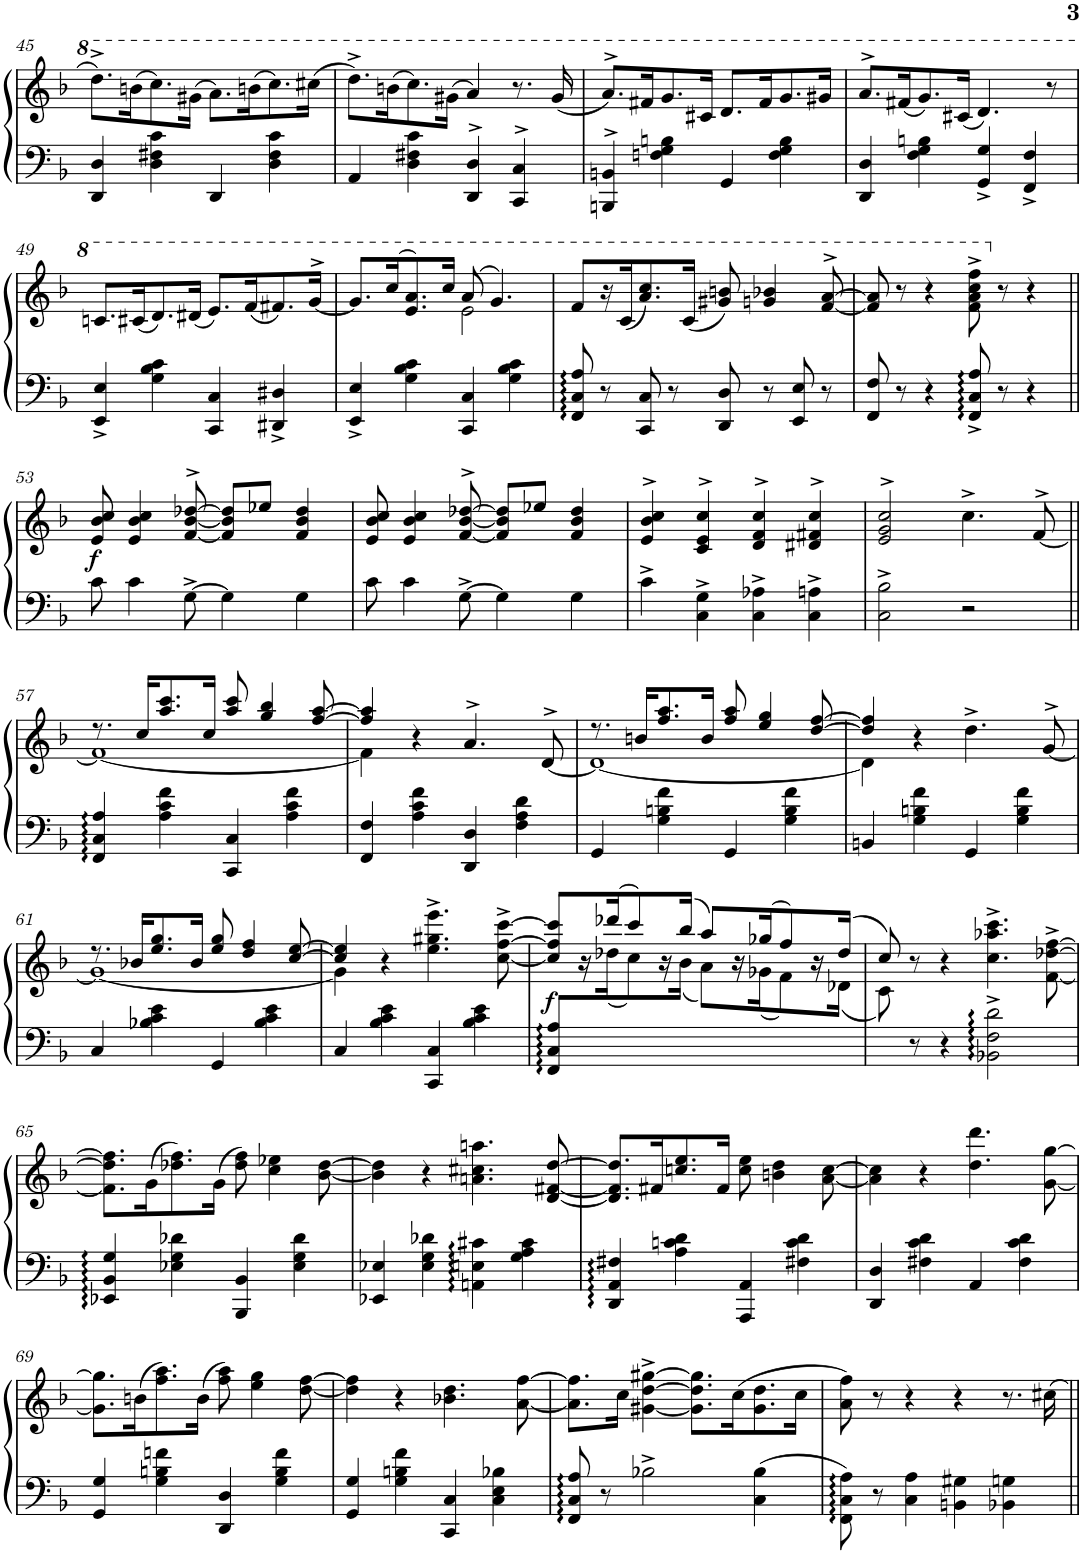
**kern	**kern	**dynam
*part1	*part1	*part1
*staff2	*staff1	*staff1/2
*I"Piano	*	*
*I'Pno.	*	*
!!LO:PB:g=z
*clefF4	*clefG2	*
*k[b-]	*k[b-]	*
*M4/4	*M4/4	*
*met(c)	*met(c)	*
=45	=45	=45
4DD/ 4D/	8.ddd^\L	.
.	(16bbn\K	.
4D\ 4F#X\ 4c\	8.ccc\)	.
.	(16gg#X\Jk	.
4DD/	8.aa\L)	.
.	(16bbn\K	.
4D\ 4F#\ 4c\	8.ccc\)	.
.	(16ccc#X\Jk	.
=46	=46	=46
4AA/	8.ddd^\L)	.
.	(16bbn\K	.
4D\ 4F#X\ 4c\	8.ccc\)	.
.	(16gg#X\Jk	.
4DD/^> 4D/^>	4aa/)	.
4CC/^> 4C/^>	8.r	.
.	(16gg#/	.
=47	=47	=47
4BBBn/^> 4BBn/^>	8.aa^>/L)	.
.	16ff#X/K	.
4Fn\ 4G\ 4Bn\	8.gg/	.
.	16cc#X/Jk	.
4GG/	8.dd/L	.
.	16ff#/K	.
4F\ 4G\ 4B\	8.gg/	.
.	16gg#X/Jk	.
=48	=48	=48
4DD/ 4D/	8.aa^>/L	.
.	(16ff#X/K	.
4F\ 4G\ 4Bn\	8.gg/)	.
.	(16cc#X/Jk	.
4GG/^ 4G/^	4.dd/)	.
4FF/^ 4F/^	.	.
.	8r	.
!!LO:LB:g=z
=49	=49	=49
4EE/^ 4E/^	8.ccn/L	.
.	(16cc#X/K	.
4G\ 4B-\ 4c\	8.dd/)	.
.	(16dd#X/Jk	.
4CC/ 4C/	8.ee/L)	.
.	(16ff/K	.
4DD#X/^ 4D#X/^	8.ff#X/)	.
.	[16gg^>/Jk	.
=50	=50	=50
*	*^	*
4EE/^ 4E/^	8.gg/L]	2ryy	.
.	(>16ccc/K	.	.
4G\ 4B-\ 4c\	8.ee/ 8.aa/)	.	.
.	16ccc/Jk	.	.
4CC/ 4C/	(8aa/	2ee\	.
.	4.gg/)	.	.
4G\ 4B-\ 4c\	.	.	.
*	*v	*v	*
=51	=51	=51
8FF/ 8C/ 8A/	8ff/L	.
8r	16r	.
.	(16cc/J	.
8CC/ 8C/	8.aa/ 8.ccc/)	.
8r	.	.
.	(16cc/Jk	.
8DD/ 8D/	8gg#X/ 8bbn/)	.
8r	4ggn/ 4bb-X/	.
8EE/ 8E/	.	.
8r	[8ff/^> [8aa/^>	.
=52	=52	=52
8FF/ 8F/	8ff/] 8aa/]	.
8r	8r	.
4r	4r	.
8FF/^ 8C/^ 8A/^	8ff\^> 8aa\^> 8ccc\^> 8fff\^>	.
8r	8r	.
4r	4r	.
!!LO:LB:g=z
=53||	=53||	=53||
!	!	!LO:DY:b
8c\	8e/ 8b-/ 8cc/	f
4c\	4e/ 4b-/ 4cc/	.
[8G^\	[8f/^> [8b-/^> [8dd-X/^>	.
4G\]	8f/] 8b-/] 8dd-/]L	.
.	8ee-X/J	.
4G\	4f/ 4b-/ 4dd-/	.
=54	=54	=54
8c\	8e/ 8b-/ 8cc/	.
4c\	4e/ 4b-/ 4cc/	.
[8G^\	[8f/^> [8b-/^> [8dd-X/^>	.
4G\]	8f/] 8b-/] 8dd-/]L	.
.	8ee-X/J	.
4G\	4f/ 4b-/ 4dd-/	.
=55	=55	=55
4c^\	4e/^> 4b-/^> 4cc/^>	.
4C\^ 4G\^	4c/^> 4e/^> 4cc/^>	.
4C\^ 4A-X\^	4d/^> 4f/^> 4cc/^>	.
4C\^ 4An\^	4d#X/^> 4f#X/^> 4cc/^>	.
=56	=56	=56
2C\^ 2B-\^	2e/^> 2g/^> 2cc/^>	.
2r	4.cc^\	.
.	[<8f^>/	.
!!LO:LB:g=z
=57||	=57||	=57||
*	*^	*
4FF/ 4C/ 4A/	8.r	1f_	.
.	16cc/KL	.	.
4A\ 4c\ 4f\	8.aa/ 8.ccc/	.	.
.	16cc/Jk	.	.
4CC/ 4C/	8aa/ 8ccc/	.	.
.	4gg/ 4bb-/	.	.
4A\ 4c\ 4f\	.	.	.
.	[8ff/ [8aa/	.	.
=58	=58	=58	=58
4FF/ 4F/	4ff/] 4aa/]	4f\]	.
4A\ 4c\ 4f\	4r	2.ryy	.
4DD/ 4D/	4.a^>/	.	.
4F\ 4A\ 4d\	.	.	.
.	[<8d^>/	.	.
=59	=59	=59	=59
4GG/	8.r	1d_	.
.	16bn/KL	.	.
4G\ 4Bn\ 4f\	8.ff/ 8.aa/	.	.
.	16b/Jk	.	.
4GG/	8ff/ 8aa/	.	.
.	4ee/ 4gg/	.	.
4G\ 4B\ 4f\	.	.	.
.	[8dd/ [8ff/	.	.
=60	=60	=60	=60
4BBn/	4dd/] 4ff/]	4d\]	.
4G\ 4Bn\ 4f\	4r	2.ryy	.
4GG/	4.dd^>\	.	.
4G\ 4B\ 4f\	.	.	.
.	[<8g^>/	.	.
!!LO:LB:g=z	!!
=61	=61	=61	=61
4C/	8.r	1g_	.
.	16b-X/KL	.	.
4B-X\ 4c\ 4e\	8.ee/ 8.gg/	.	.
.	16b-/Jk	.	.
4GG/	8ee/ 8gg/	.	.
.	4dd/ 4ff/	.	.
4B-\ 4c\ 4e\	.	.	.
.	[8cc/ [8ee/	.	.
=62	=62	=62	=62
4C/	4cc/] 4ee/]	4g\]	.
4B-\ 4c\ 4e\	4r	2.ryy	.
4CC/ 4C/	4.ee\^> 4.gg#X\^> 4.eee\^>	.	.
4B-\ 4c\ 4e\	.	.	.
.	[8cc\^> [>8ff\^> [>8ccc\^>	.	.
=63	=63	=63	=63
!	!	!	!LO:DY:b
8FF/ 8C/ 8A/L	8cc/] 8ff/] 8ccc/]L	8.ryy	f
16r	16r	.	.
8.ryy	(>16ddd-X/J	(<16dd-X\J	.
.	8ccc/)	8cc\)	.
16r	16r	16ryy	.
8.ryy	(>16bb-/JJ	(<16b-\JJ	.
.	8aa/L)	8a\L)	.
16r	16r	16ryy	.
8.ryy	(>16gg-X/J	(<16g-X\J	.
.	8ff/)	8f\)	.
16r	16r	16ryy	.
16ryy	(>16dd-/JJ	(<16d-X\JJ	.
=64	=64	=64	=64
8ryy	8cc/)	8c\)	.
8r	8r	2..ryy	.
4r	4r	.	.
2BB-X\^ 2F\^ 2d\^	4.cc\^ 4.aa-X\^ 4.ccc\^	.	.
.	[8f\^ [8dd-X\^ [8ff\^	.	.
*	*v	*v	*
!!LO:LB:g=z
=65	=65	=65
4EE-X/ 4BB-/ 4G/	8.f\] 8.dd-\] 8.ff\]L	.
.	(16g\K	.
4E-X\ 4G\ 4d-X\	8.dd-X\ 8.ff\)	.
.	(16g\Jk	.
4BBB-/ 4BB-/	8dd-\ 8ff\)	.
.	4cc\ 4ee-X\	.
4E-\ 4G\ 4d-\	.	.
.	[8b-\ [8dd-\	.
=66	=66	=66
4EE-X/ 4E-X/	4b-\] 4dd-\]	.
4E-\ 4G\ 4d-X\	4r	.
4AAn\ 4En\ 4c#X\	4.an\ 4.cc#X\ 4.aan\	.
4G\ 4A\ 4c#\	.	.
.	[8d/ [8f#X/ [8ddn/	.
=67	=67	=67
4DD/ 4AA/ 4F#X/	8.d/] 8.f#/] 8.dd/]L	.
.	16f#X/K	.
4A\ 4cn\ 4d\	8.ccn/ 8.ee/	.
.	16f#/Jk	.
4AAA/ 4AA/	8cc\ 8ee\	.
.	4bn\ 4dd\	.
4F#X\ 4c\ 4d\	.	.
.	[8a\ [8cc\	.
=68	=68	=68
4DD/ 4D/	4a\] 4cc\]	.
4F#X\ 4c\ 4d\	4r	.
4AA/	4.dd\ 4.ddd\	.
4F#\ 4c\ 4d\	.	.
.	[8g\ [8gg\	.
!!LO:LB:g=z
=69	=69	=69
4GG/ 4G/	8.g\] 8.gg\]L	.
.	(16bn\K	.
4G\ 4Bn\ 4fn\	8.ff\ 8.aa\)	.
.	(16b\Jk	.
4DD/ 4D/	8ff\ 8aa\)	.
.	4ee\ 4gg\	.
4G\ 4B\ 4f\	.	.
.	[8dd\ [8ff\	.
=70	=70	=70
4GG/ 4G/	4dd\] 4ff\]	.
4G\ 4Bn\ 4f\	4r	.
4CC/ 4C/	4.b-X\ 4.dd\	.
4C\ 4E\ 4B-X\	.	.
.	[8a\ [8ff\	.
=71	=71	=71
8FF/ 8C/ 8A/	8.a\] 8.ff\]L	.
8r	.	.
.	16cc\Jk	.
2B-X^\	[4g#X\^ [4dd\^ [4gg#X\^	.
.	8.g#\] 8.dd\] 8.gg#\]L	.
.	(16cc\K	.
4C\ 4B-\	8.g#\ 8.dd\	.
.	16cc\Jk	.
=72	=72	=72
8FF\ 8C\ 8A\	8a\ 8ff\)	.
8r	8r	.
4C\ 4A\	4r	.
4BBn\ 4G#X\	4r	.
4BB-X\ 4Gn\	8.r	.
.	16cc#X\	.
=||	=||	=||
*-	*-	*-
